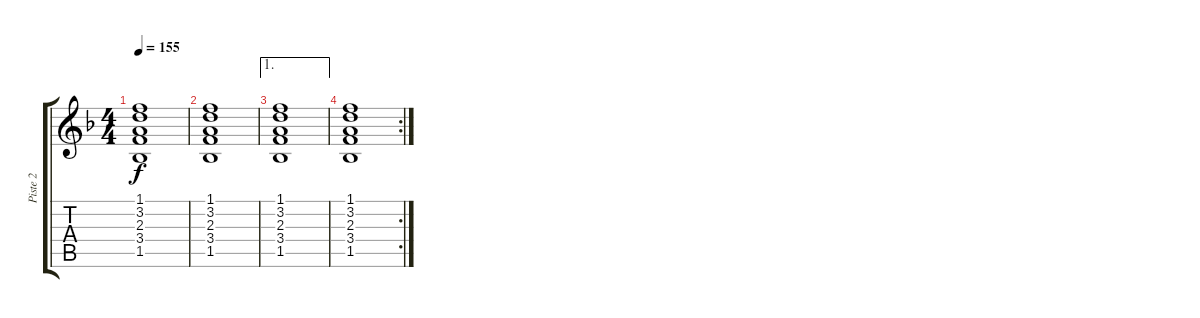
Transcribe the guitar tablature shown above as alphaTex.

\track ("Piste 2" "Piste 2") {instrument electricguitarclean}
\staff {score tabs}
\tuning (E4 B3 G3 D3 A2 E2) {hide}
\ts (4 4)
\tempo 155
\clef g2
\ks f
(1.1 3.2 2.3 3.4 1.5).1{dy f} |
(1.1 3.2 2.3 3.4 1.5).1 |
\ae 1
(1.1 3.2 2.3 3.4 1.5).1 |
\rc 2
(1.1 3.2 2.3 3.4 1.5).1
